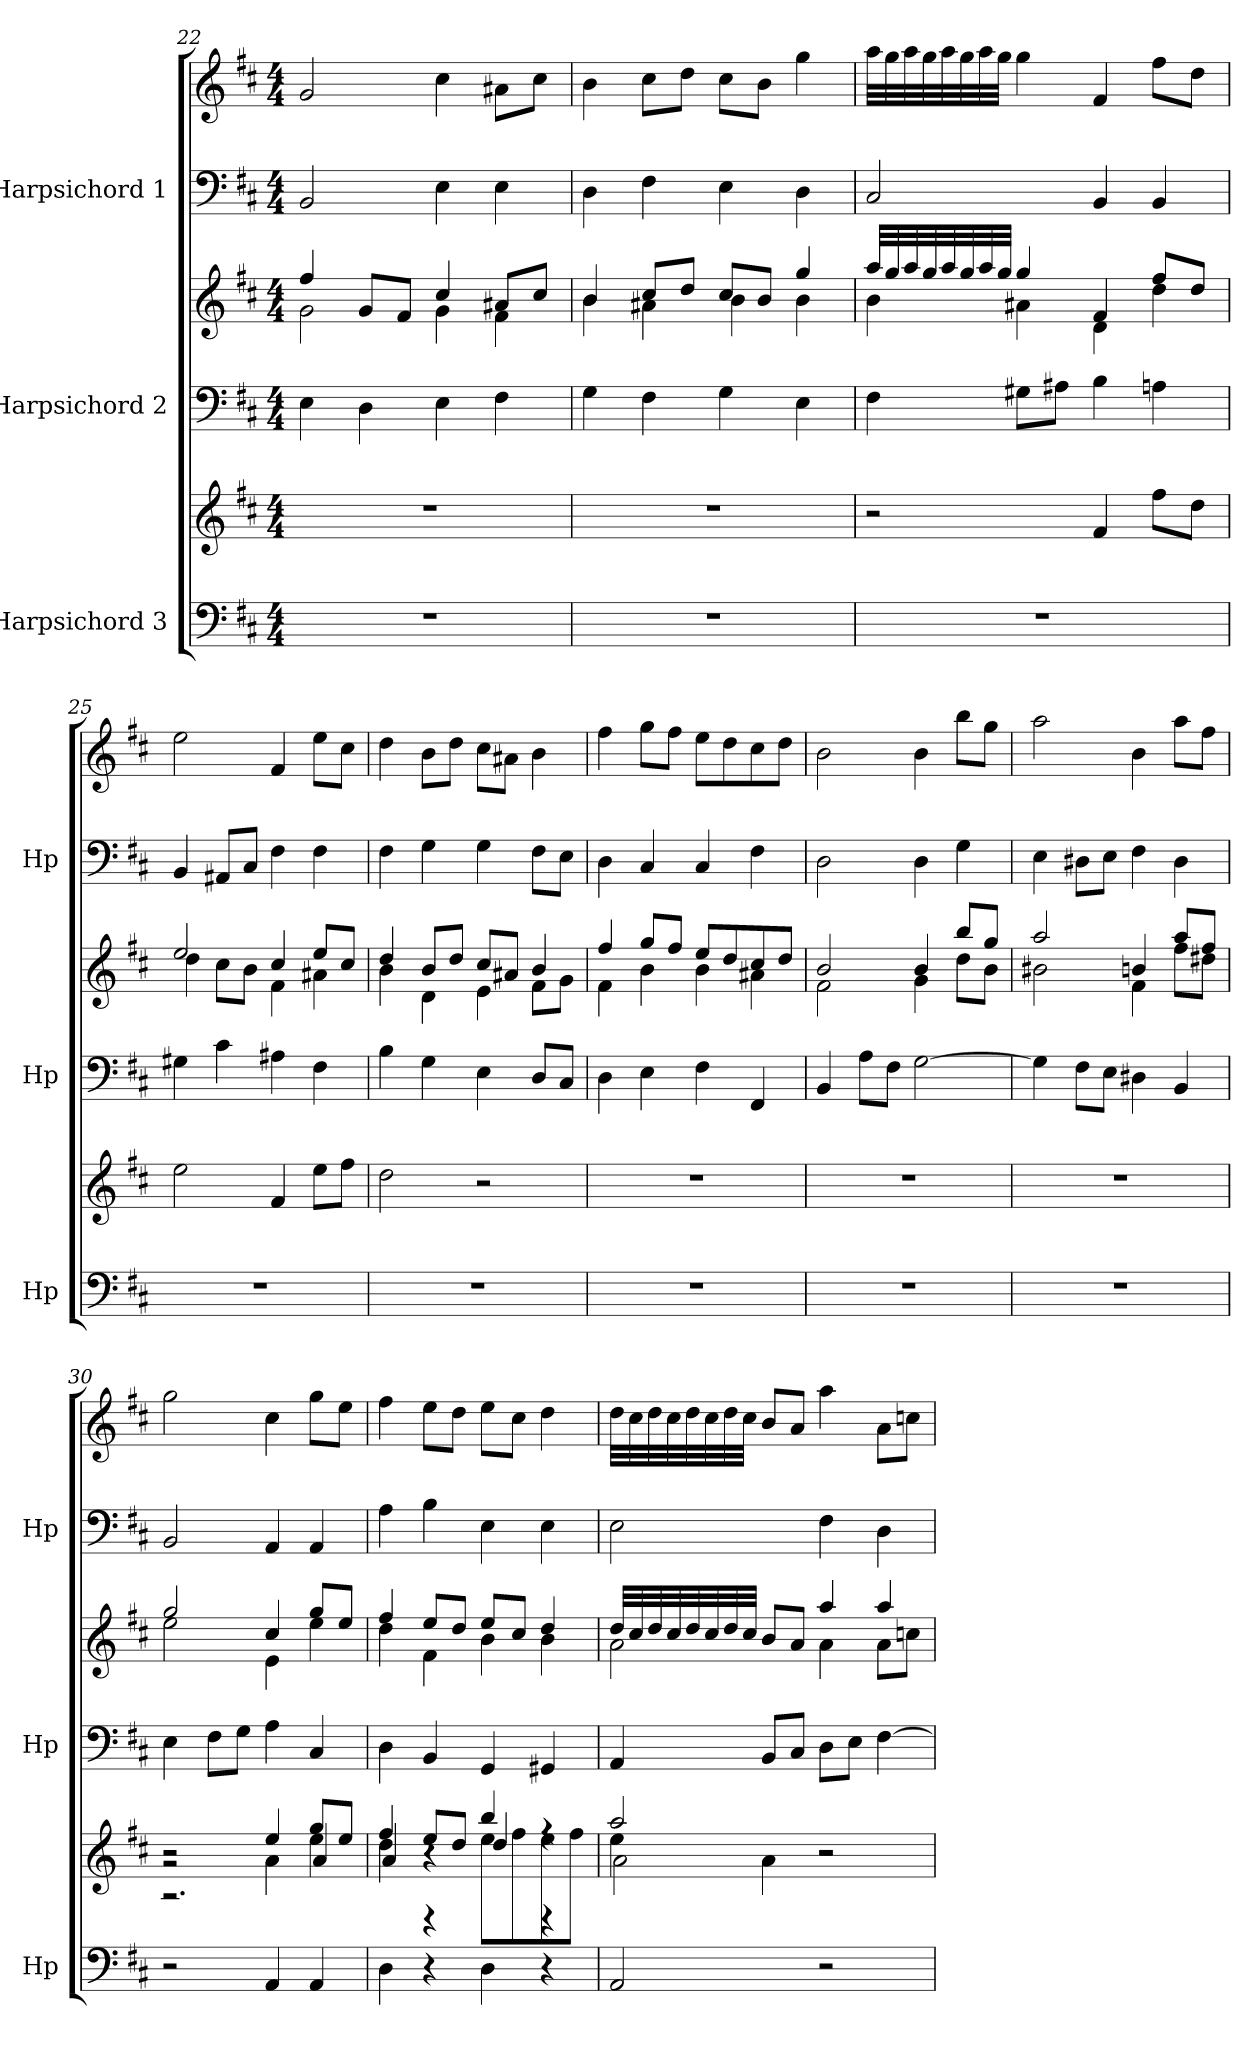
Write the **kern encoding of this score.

**kern	**kern	**kern	**kern	**kern	**kern
*part3	*part3	*part2	*part2	*part1	*part1
*staff6	*staff5	*staff4	*staff3	*staff2	*staff1
*I"Harpsichord 3	*	*I"Harpsichord 2	*	*I"Harpsichord 1	*
*I'Hp	*	*I'Hp	*	*I'Hp	*
*clefF4	*clefG2	*clefF4	*clefG2	*clefF4	*clefG2
*k[f#c#]	*k[f#c#]	*k[f#c#]	*k[f#c#]	*k[f#c#]	*k[f#c#]
*M4/4	*M4/4	*M4/4	*M4/4	*M4/4	*M4/4
=22	=22	=22	=22	=22	=22
*	*	*	*^	*	*
1r	1r	4E\	4ff#/	2g\	2BB/	2g/
.	.	4D\	8g/L	.	.	.
.	.	.	8f#/J	.	.	.
.	.	4E\	4cc#/	4g\	4E\	4cc#\
.	.	4F#\	8a#X/L	4f#\	4E\	8a#X\L
.	.	.	8cc#/J	.	.	8cc#\J
=23	=23	=23	=23	=23	=23	=23
1r	1r	4G\	4b/	4b\	4D\	4b\
.	.	4F#\	8cc#/L	4a#X\	4F#\	8cc#\L
.	.	.	8dd/J	.	.	8dd\J
.	.	4G\	8cc#/L	4b\	4E\	8cc#\L
.	.	.	8b/J	.	.	8b\J
.	.	4E\	4gg/	4b\	4D\	4gg\
!!LO:PB:g=z
=24	=24	=24	=24	=24	=24	=24
1r	2r	4F#\	32aa/LLL	4b\	2C#/	32aa\LLL
.	.	.	32gg/	.	.	32gg\
.	.	.	32aa/	.	.	32aa\
.	.	.	32gg/	.	.	32gg\
.	.	.	32aa/	.	.	32aa\
.	.	.	32gg/	.	.	32gg\
.	.	.	32aa/	.	.	32aa\
.	.	.	32gg/JJJ	.	.	32gg\JJJ
.	.	8G#X\L	4gg/	4a#X\	.	4gg\
.	.	8A#X\J	.	.	.	.
.	4f#/	4B\	4f#/	4d\	4BB/	4f#/
.	8ff#\L	4An\	8ff#/L	4dd\	4BB/	8ff#\L
.	8dd\J	.	8dd/J	.	.	8dd\J
=25	=25	=25	=25	=25	=25	=25
1r	2ee\	4G#X\	2ee/	4dd\	4BB/	2ee\
.	.	4c#\	.	8cc#\L	8AA#X/L	.
.	.	.	.	8b\J	8C#/J	.
.	4f#/	4A#X\	4cc#/	4f#\	4F#\	4f#/
.	8ee\L	4F#\	8ee/L	4a#X\	4F#\	8ee\L
.	8ff#\J	.	8cc#/J	.	.	8cc#\J
=26	=26	=26	=26	=26	=26	=26
1r	2dd\	4B\	4dd/	4b\	4F#\	4dd\
.	.	4G\	8b/L	4d\	4G\	8b\L
.	.	.	8dd/J	.	.	8dd\J
.	2r	4E\	8cc#/L	4e\	4G\	8cc#\L
.	.	.	8a#X/J	.	.	8a#X\J
.	.	8D/L	4b/	8f#\L	8F#\L	4b\
.	.	8C#/J	.	8g\J	8E\J	.
=27	=27	=27	=27	=27	=27	=27
1r	1r	4D\	4ff#/	4f#\	4D\	4ff#\
.	.	4E\	8gg/L	4b\	4C#/	8gg\L
.	.	.	8ff#/J	.	.	8ff#\J
.	.	4F#\	8ee/L	4b\	4C#/	8ee\L
.	.	.	8dd/	.	.	8dd\
.	.	4FF#/	8cc#/	4a#X\	4F#\	8cc#\
.	.	.	8dd/J	.	.	8dd\J
=28	=28	=28	=28	=28	=28	=28
1r	1r	4BB/	2b/	2f#\	2D\	2b\
.	.	8A\L	.	.	.	.
.	.	8F#\J	.	.	.	.
.	.	[2G\	4b/	4g\	4D\	4b\
.	.	.	8bb/L	8dd\L	4G\	8bb\L
.	.	.	8gg/J	8b\J	.	8gg\J
!!LO:LB:g=z
=29	=29	=29	=29	=29	=29	=29
1r	1r	4G\]	2aa/	2b#X\	4E\	2aa\
.	.	8F#\L	.	.	8D#X\L	.
.	.	8E\J	.	.	8E\J	.
.	.	4D#X\	4bn/	4f#\	4F#\	4b\
.	.	4BB/	8aa/L	8ff#\L	4D#\	8aa\L
.	.	.	8ff#/J	8dd#X\J	.	8ff#\J
=30	=30	=30	=30	=30	=30	=30
*	*^	*	*	*	*	*
*	*	*^	*	*	*	*	*
2r	2rg	2r	2.rA	4E\	2gg/	2ee\	2BB/	2gg\
.	.	.	.	8F#\L	.	.	.	.
.	.	.	.	8G\J	.	.	.	.
4AA/	4ee/	4a\	.	4A\	4cc#/	4e\	4AA/	4cc#\
4AA/	8gg/L	4ee\	4a/	4C#/	8gg/L	4ee\	4AA/	8gg\L
.	8ee/J	.	.	.	8ee/J	.	.	8ee\J
=31	=31	=31	=31	=31	=31	=31	=31	=31
4D\	4ff#/	4dd\	4a/	4D\	4ff#/	4dd\	4A\	4ff#\
4r	8ee/L	4r	4rD	4BB/	8ee/L	4f#\	4B\	8ee\L
.	8dd/J	.	.	.	8dd/J	.	.	8dd\J
4D\	4bb/	8ee\L	4dd/	4GG/	8ee/L	4b\	4E\	8ee\L
.	.	8ff#\	.	.	8cc#/J	.	.	8cc#\J
4r	4rff	8ee\	4rD	4GG#X/	4dd/	4b\	4E\	4dd\
.	.	8ff#\J	.	.	.	.	.	.
=32	=32	=32	=32	=32	=32	=32	=32	=32
2AA/	2aa/	4ee\	2a\	4AA/	32dd/LLL	2a\	2E\	32dd\LLL
.	.	.	.	.	32cc#/	.	.	32cc#\
.	.	.	.	.	32dd/	.	.	32dd\
.	.	.	.	.	32cc#/	.	.	32cc#\
.	.	.	.	.	32dd/	.	.	32dd\
.	.	.	.	.	32cc#/	.	.	32cc#\
.	.	.	.	.	32dd/	.	.	32dd\
.	.	.	.	.	32cc#/JJJ	.	.	32cc#\JJJ
.	.	4a\	.	8BB/L	8b/L	.	.	8b/L
.	.	.	.	8C#/J	8a/J	.	.	8a/J
2r	2r	2r	2r	8D\L	4aa/	4a\	4F#\	4aa\
.	.	.	.	8E\J	.	.	.	.
.	.	.	.	[4F#\	4aa/	8a\L	4D\	8a\L
.	.	.	.	.	.	8ccn\J	.	8ccn\J
*	*v	*v	*v	*	*v	*v	*	*
=	=	=	=	=	=
*-	*-	*-	*-	*-	*-
